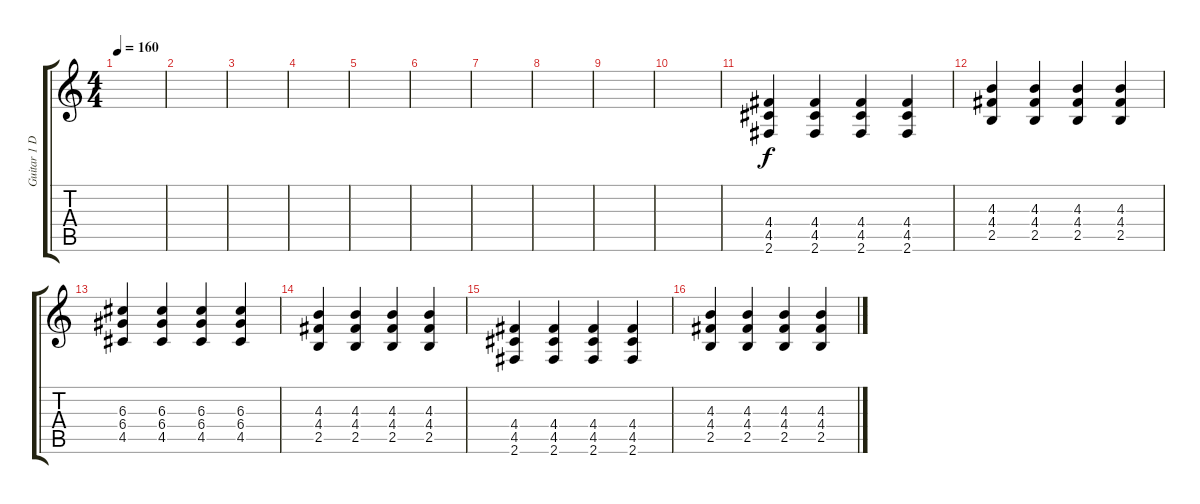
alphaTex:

\track ("Guitar 1 Disto" "Guitar 1 D") {instrument distortionguitar}
\staff {score tabs}
\tuning (E4 B3 G3 D3 A2 E2) {hide}
\ts (4 4)
\tempo 160
\clef g2
\ks c
|
|
|
|
|
|
|
|
|
|
(4.4 4.5 2.6).4 (4.4 4.5 2.6).4 (4.4 4.5 2.6).4 (4.4 4.5 2.6).4 |
(4.3 4.4 2.5).4 (4.3 4.4 2.5).4 (4.3 4.4 2.5).4 (4.3 4.4 2.5).4 |
(6.3 6.4 4.5).4 (6.3 6.4 4.5).4 (6.3 6.4 4.5).4 (6.3 6.4 4.5).4 |
(4.3 4.4 2.5).4 (4.3 4.4 2.5).4 (4.3 4.4 2.5).4 (4.3 4.4 2.5).4 |
(4.4 4.5 2.6).4 (4.4 4.5 2.6).4 (4.4 4.5 2.6).4 (4.4 4.5 2.6).4 |
(4.3 4.4 2.5).4 (4.3 4.4 2.5).4 (4.3 4.4 2.5).4 (4.3 4.4 2.5).4
